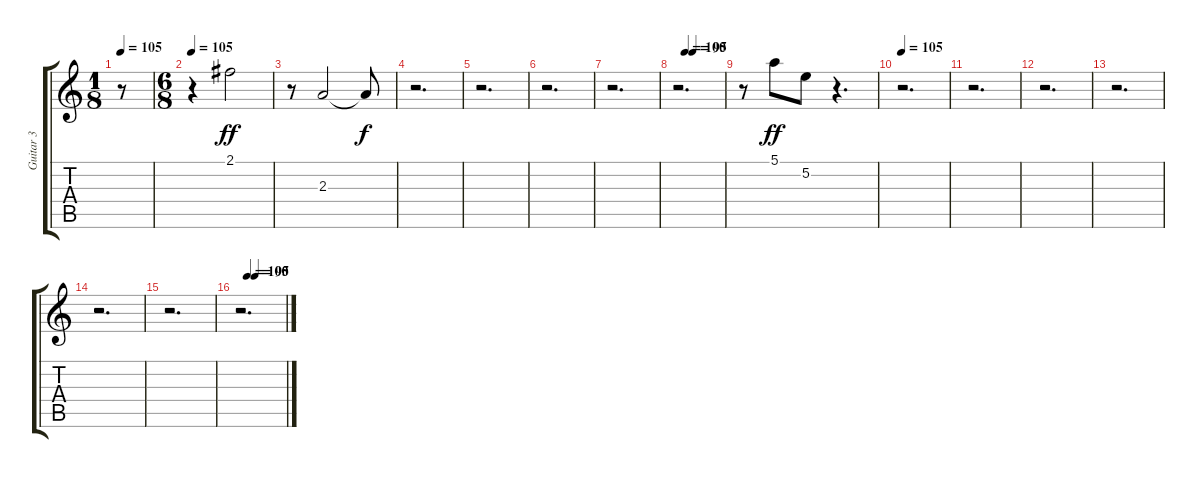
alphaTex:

\track ("Guitar 3" "Guitar 3") {instrument acousticguitarnylon}
\staff {score tabs}
\tuning (E4 B3 G3 D3 A2 E2) {hide}
\ts (1 8)
\tempo 105
\clef g2
\ks c
r.8{dy ff instrument acousticguitarnylon} |
\ts (6 8)
\tempo 105
r.4 2.1.2 |
r.8 2.3.2 2.3{t}.8{dy f} |
r.2{d} |
r.2{d} |
r.2{d} |
r.2{d} |
\tempo (100 0.16666666666666666)
\tempo (95 0.3333333333333333)
r.2{d} |
r.8 5.1.8{dy ff} 5.2.8 r.4{d} |
\tempo 105
r.2{d} |
r.2{d} |
r.2{d} |
r.2{d} |
r.2{d} |
r.2{d} |
\tempo (100 0.16666666666666666)
\tempo (95 0.3333333333333333)
r.2{d}
